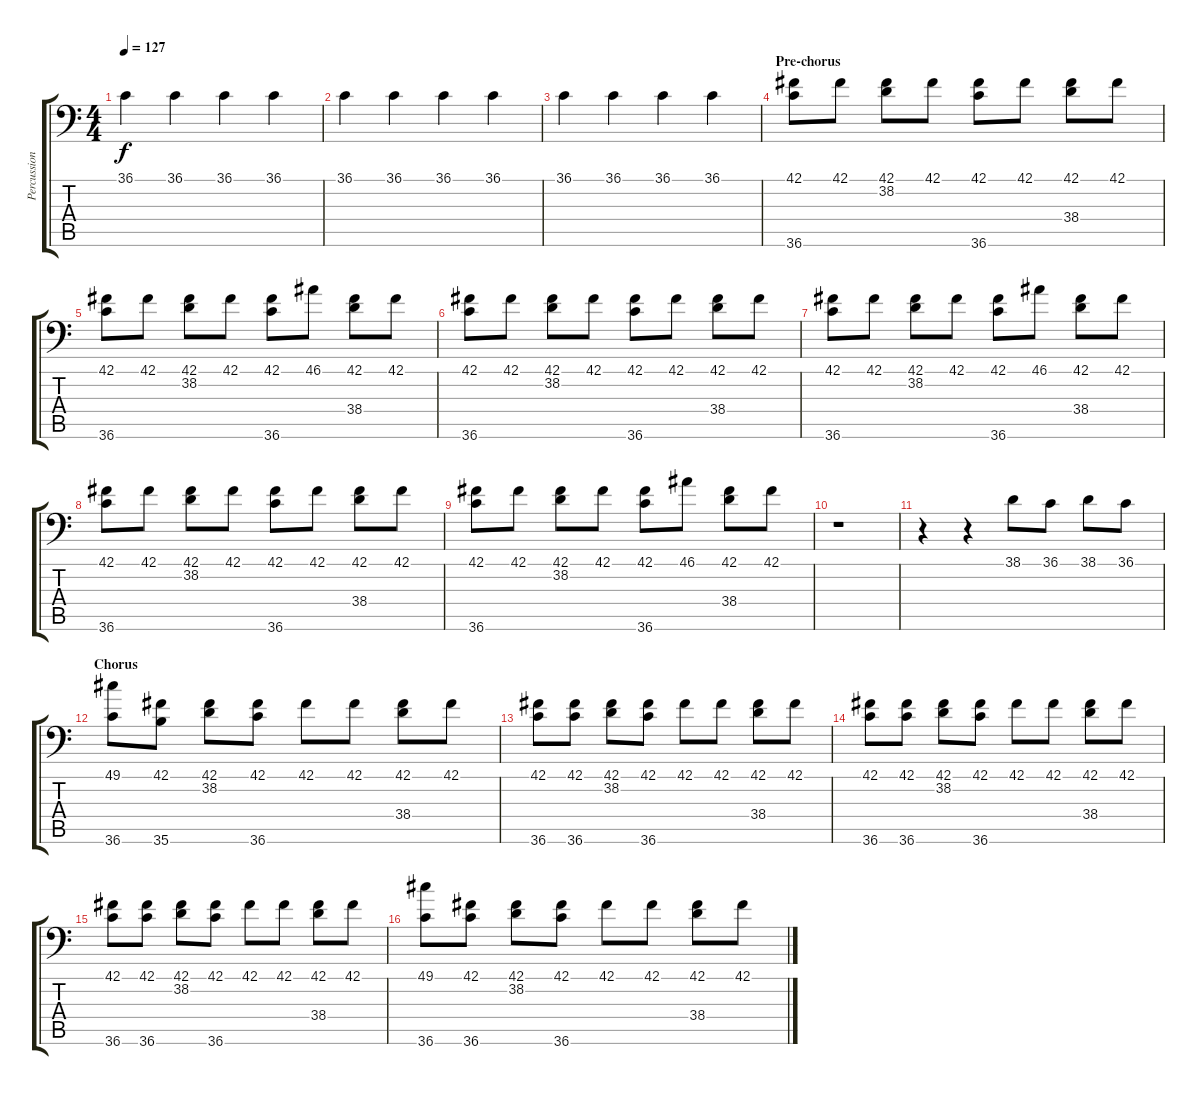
\track ("Percussion" "Percussion") {instrument acousticgrandpiano}
\staff {score tabs}
\tuning (C-1 C-1 C-1 C-1 C-1 C-1) {hide}
\ts (4 4)
\tempo 127
\clef f4
\ks c
36.1.4{dy f} 36.1.4 36.1.4 36.1.4 |
36.1.4 36.1.4 36.1.4 36.1.4 |
36.1.4 36.1.4 36.1.4 36.1.4 |
\section ("" "Pre-chorus")
(42.1 36.6).8 42.1.8 (42.1 38.2).8 42.1.8 (42.1 36.6).8 42.1.8 (42.1 38.4).8 42.1.8 |
(42.1 36.6).8 42.1.8 (42.1 38.2).8 42.1.8 (42.1 36.6).8 46.1.8 (42.1 38.4).8 42.1.8 |
(42.1 36.6).8 42.1.8 (42.1 38.2).8 42.1.8 (42.1 36.6).8 42.1.8 (42.1 38.4).8 42.1.8 |
(42.1 36.6).8 42.1.8 (42.1 38.2).8 42.1.8 (42.1 36.6).8 46.1.8 (42.1 38.4).8 42.1.8 |
(42.1 36.6).8 42.1.8 (42.1 38.2).8 42.1.8 (42.1 36.6).8 42.1.8 (42.1 38.4).8 42.1.8 |
(42.1 36.6).8 42.1.8 (42.1 38.2).8 42.1.8 (42.1 36.6).8 46.1.8 (42.1 38.4).8 42.1.8 |
r.1 |
r.4 r.4 38.1.8 36.1.8 38.1.8 36.1.8 |
\section ("" "Chorus")
(49.1 36.6).8 (42.1 35.6).8 (42.1 38.2).8 (42.1 36.6).8 42.1.8 42.1.8 (42.1 38.4).8 42.1.8 |
(42.1 36.6).8 (42.1 36.6).8 (42.1 38.2).8 (42.1 36.6).8 42.1.8 42.1.8 (42.1 38.4).8 42.1.8 |
(42.1 36.6).8 (42.1 36.6).8 (42.1 38.2).8 (42.1 36.6).8 42.1.8 42.1.8 (42.1 38.4).8 42.1.8 |
(42.1 36.6).8 (42.1 36.6).8 (42.1 38.2).8 (42.1 36.6).8 42.1.8 42.1.8 (42.1 38.4).8 42.1.8 |
(49.1 36.6).8 (42.1 36.6).8 (42.1 38.2).8 (42.1 36.6).8 42.1.8 42.1.8 (42.1 38.4).8 42.1.8
